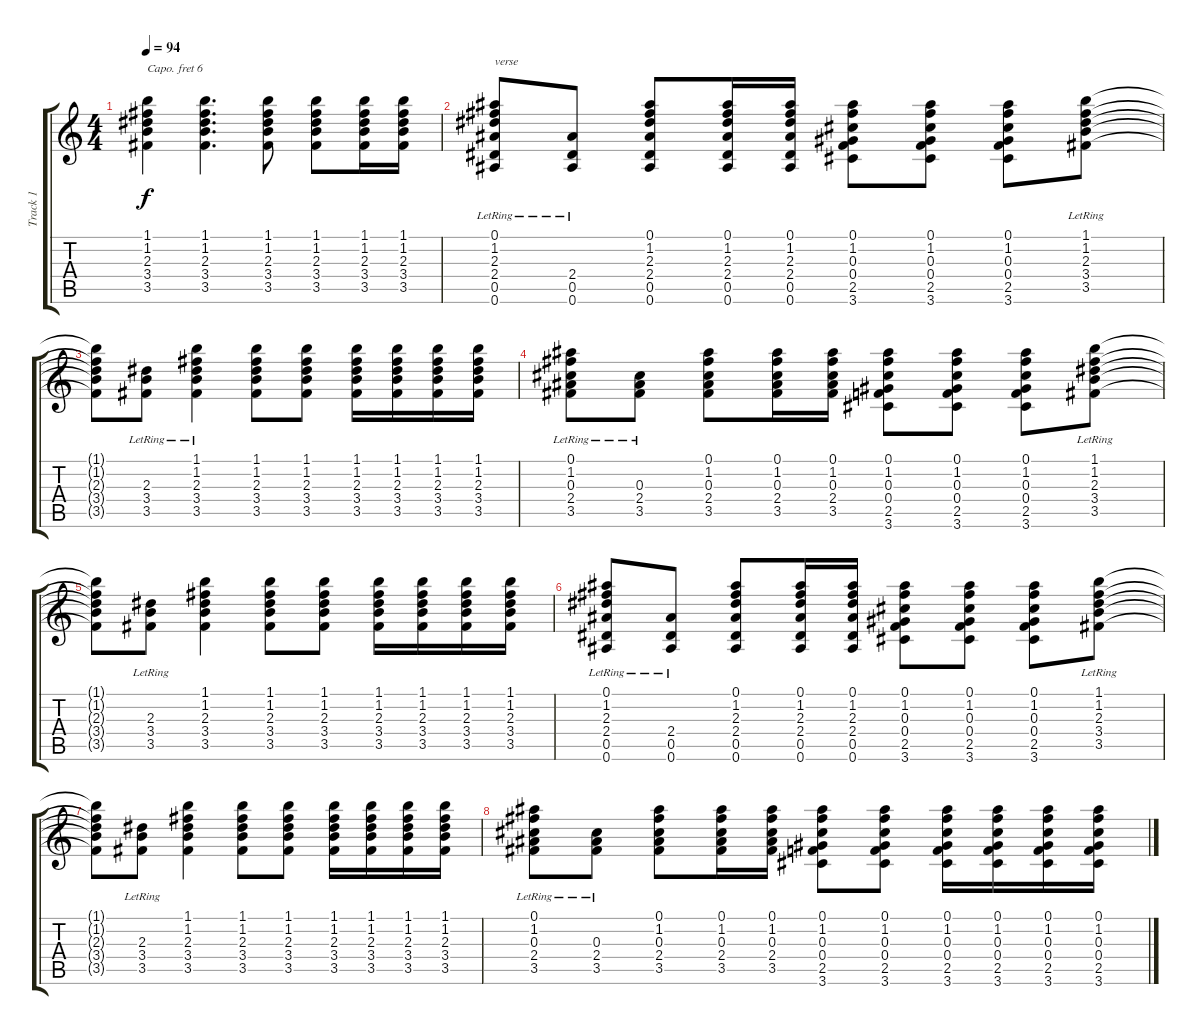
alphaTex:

\track ("Track 1" "Track 1") {instrument acousticguitarnylon}
\staff {score tabs}
\capo 6
\tuning (E4 B3 G3 D3 A2 E2) {hide}
\ts (4 4)
\tempo 94
\clef g2
\ks c
(1.1 1.2 2.3 3.4 3.5).4{dy f} (1.1 1.2 2.3 3.4 3.5).4{d} (1.1 1.2 2.3 3.4 3.5).8 (1.1 1.2 2.3 3.4 3.5).8 (1.1 1.2 2.3 3.4 3.5).16 (1.1 1.2 2.3 3.4 3.5).16 |
(0.1{lr} 1.2{lr} 2.3{lr} 2.4{lr} 0.5{lr} 0.6{lr}).8{txt "verse"} (2.4{lr} 0.5{lr} 0.6{lr}).8 (0.1 1.2 2.3 2.4 0.5 0.6).8 (0.1 1.2 2.3 2.4 0.5 0.6).16 (0.1 1.2 2.3 2.4 0.5 0.6).16 (0.1 1.2 0.3 0.4 2.5 3.6).8 (0.1 1.2 0.3 0.4 2.5 3.6).8 (0.1 1.2 0.3 0.4 2.5 3.6).8 (1.1{lr} 1.2{lr} 2.3{lr} 3.4{lr} 3.5{lr}).8 |
(1.1{t} 1.2{t} 2.3{t} 3.4{t} 3.5{t}).8 (2.3{lr} 3.4{lr} 3.5{lr}).8 (1.1{lr} 1.2{lr} 2.3{lr} 3.4{lr} 3.5{lr}).4 (1.1 1.2 2.3 3.4 3.5).8 (1.1 1.2 2.3 3.4 3.5).8 (1.1 1.2 2.3 3.4 3.5).16 (1.1 1.2 2.3 3.4 3.5).16 (1.1 1.2 2.3 3.4 3.5).16 (1.1 1.2 2.3 3.4 3.5).16 |
(0.1{lr} 1.2{lr} 0.3{lr} 2.4{lr} 3.5{lr}).8 (0.3 2.4{lr} 3.5{lr}).8 (0.1 1.2 0.3 2.4 3.5).8 (0.1 1.2 0.3 2.4 3.5).16 (0.1 1.2 0.3 2.4 3.5).16 (0.1 1.2 0.3 0.4 2.5 3.6).8 (0.1 1.2 0.3 0.4 2.5 3.6).8 (0.1 1.2 0.3 0.4 2.5 3.6).8 (1.1{lr} 1.2{lr} 2.3{lr} 3.4{lr} 3.5{lr}).8 |
(1.1{t} 1.2{t} 2.3{t} 3.4{t} 3.5{t}).8 (2.3{lr} 3.4{lr} 3.5{lr}).8 (1.1 1.2 2.3 3.4 3.5).4 (1.1 1.2 2.3 3.4 3.5).8 (1.1 1.2 2.3 3.4 3.5).8 (1.1 1.2 2.3 3.4 3.5).16 (1.1 1.2 2.3 3.4 3.5).16 (1.1 1.2 2.3 3.4 3.5).16 (1.1 1.2 2.3 3.4 3.5).16 |
(0.1{lr} 1.2{lr} 2.3{lr} 2.4{lr} 0.5{lr} 0.6{lr}).8 (2.4{lr} 0.5{lr} 0.6{lr}).8 (0.1 1.2 2.3 2.4 0.5 0.6).8 (0.1 1.2 2.3 2.4 0.5 0.6).16 (0.1 1.2 2.3 2.4 0.5 0.6).16 (0.1 1.2 0.3 0.4 2.5 3.6).8 (0.1 1.2 0.3 0.4 2.5 3.6).8 (0.1 1.2 0.3 0.4 2.5 3.6).8 (1.1{lr} 1.2{lr} 2.3{lr} 3.4{lr} 3.5{lr}).8 |
(1.1{t} 1.2{t} 2.3{t} 3.4{t} 3.5{t}).8 (2.3{lr} 3.4{lr} 3.5{lr}).8 (1.1 1.2 2.3 3.4 3.5).4 (1.1 1.2 2.3 3.4 3.5).8 (1.1 1.2 2.3 3.4 3.5).8 (1.1 1.2 2.3 3.4 3.5).16 (1.1 1.2 2.3 3.4 3.5).16 (1.1 1.2 2.3 3.4 3.5).16 (1.1 1.2 2.3 3.4 3.5).16 |
(0.1{lr} 1.2{lr} 0.3{lr} 2.4{lr} 3.5{lr}).8 (0.3 2.4{lr} 3.5{lr}).8 (0.1 1.2 0.3 2.4 3.5).8 (0.1 1.2 0.3 2.4 3.5).16 (0.1 1.2 0.3 2.4 3.5).16 (0.1 1.2 0.3 0.4 2.5 3.6).8 (0.1 1.2 0.3 0.4 2.5 3.6).8 (0.1 1.2 0.3 0.4 2.5 3.6).16 (0.1 1.2 0.3 0.4 2.5 3.6).16 (0.1 1.2 0.3 0.4 2.5 3.6).16 (0.1 1.2 0.3 0.4 2.5 3.6).16
